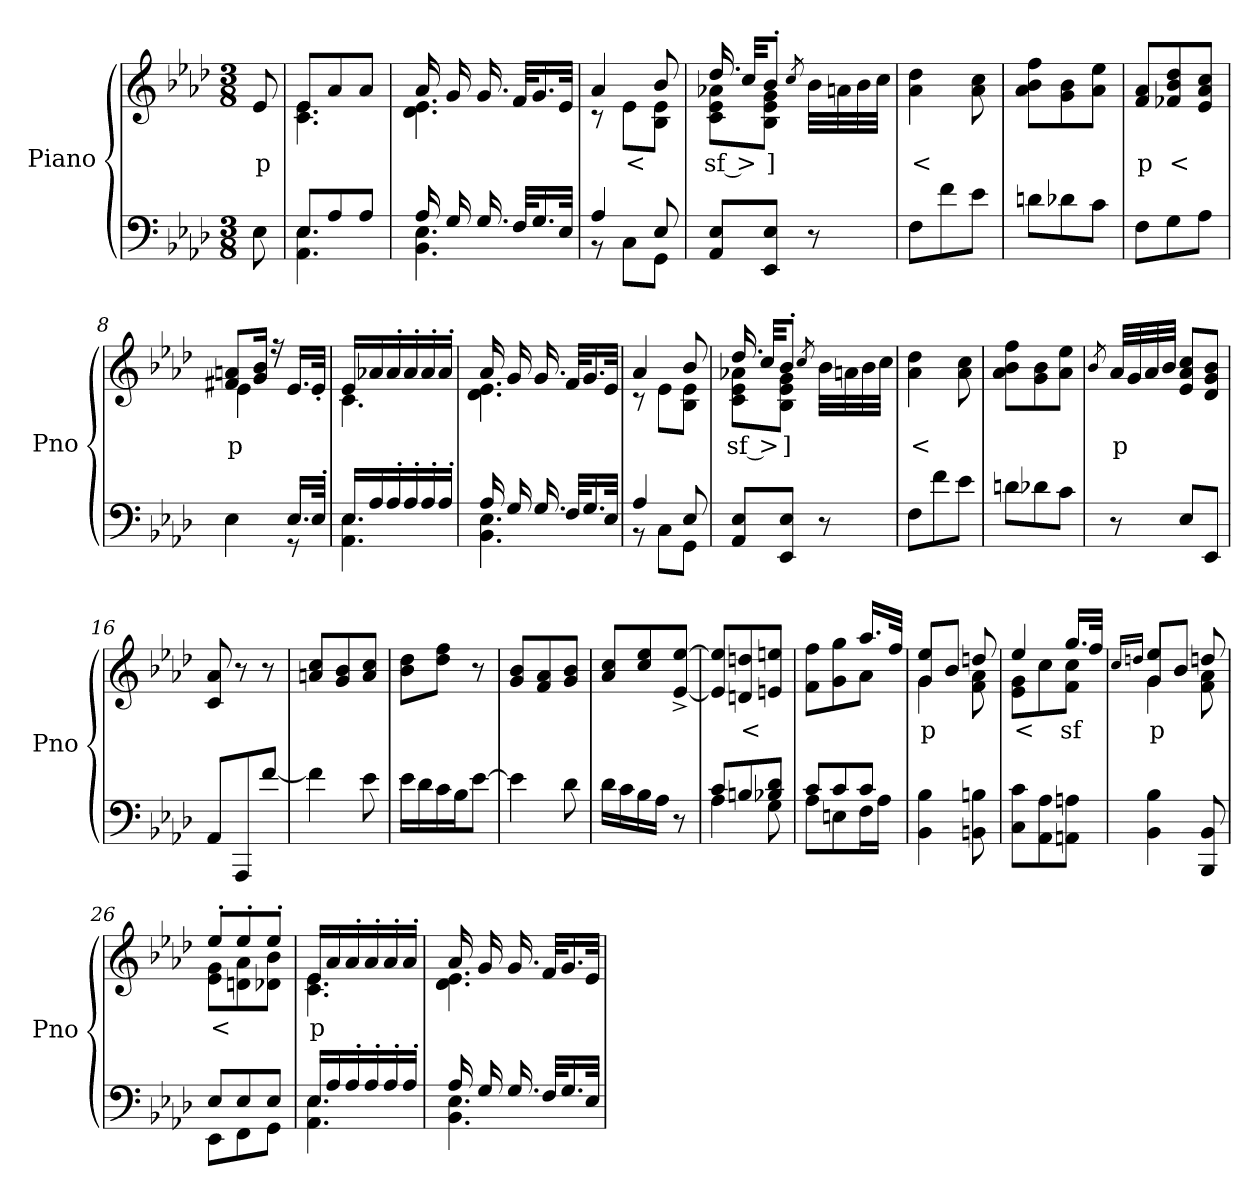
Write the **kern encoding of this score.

**kern	**kern	**text
*part2	*part1	*part1
*staff2	*staff1	*staff1
*I"Piano	*I"Piano	*
*I'Pno	*I'Pno	*
*clefF4	*clefG2	*
*k[b-e-a-d-]	*k[b-e-a-d-]	*
*A-:	*A-:	*
*M3/8	*M3/8	*
=	=	=
8E-\	8e-/	p
=1	=1	=1
*^	*^	*
8E-/L	4.AA-\ 4.E-\	8e-/L	4.c\ 4.e-\	.
8A-/	.	8a-/	.	.
8A-/J	.	8a-/J	.	.
=2	=2	=2	=2	=2
16A-/	4.BB-\ 4.E-\	16a-/	4.d-\ 4.e-\	.
16G/	.	16g/	.	.
16.G/	.	16.g/	.	.
32F/KLL	.	32f/KLL	.	.
16.G/	.	16.g/	.	.
32E-/JJk	.	32e-/JJk	.	.
=3	=3	=3	=3	=3
4A-/	8r	4a-/	8r	.
.	8C\L	.	8e-\L	<
8E-/	8GG\J	8b-/	8B-\ 8e-\J	.
*v	*v	*	*	*
=4	=4	=4	=4
8AA-/ 8E-/L	16.dd-/	8c\ 8e-\ 8a-X\L	sf >
.	32cc/KKL	.	.
8EE-/ 8E-/J	8b-'/J	8B-\ 8e-\ 8g\J	]
.	8qcc/	.	.
8r	32b-\LLL	8ryy	.
.	32an\	.	.
.	32b-\	.	.
.	32cc\JJJ	.	.
*	*v	*v	*
=5	=5	=5
8F\L	4a-\ 4dd-\	<
8f\	.	.
8e-\J	8a-\ 8cc\	.
=6	=6	=6
8dn\L	8a-\ 8b-\ 8ff\L	.
8d-X\	8g\ 8b-\	.
8c\J	8a-\ 8ee-\J	.
=7	=7	=7
8F\L	8f/ 8a-/L	p
8G\	8f-X/ 8b-/ 8dd-/	<
8A-\J	8e-/ 8a-/ 8cc/J	.
!!LO:LB:g=z
=8	=8	=8
*^	*^	*
4ryy	4E-\	8f#X/ 8an/L	4e-\	p
.	.	16g/ 16b-/Jk	.	.
.	.	16r	.	.
16.E-/LL	8r	16.e-/LL	8ryy	.
32E-'/JJk	.	32e-'/JJk	.	.
=9	=9	=9	=9	=9
16E-/LL	4.AA-\ 4.E-\	16e-/LL	4.c\	.
16A-/	.	16a-X/	.	.
16A-'/	.	16a-'/	.	.
16A-'/	.	16a-'/	.	.
16A-'/	.	16a-'/	.	.
16A-'/JJ	.	16a-'/JJ	.	.
=10	=10	=10	=10	=10
16A-/	4.BB-\ 4.E-\	16a-/	4.d-\ 4.e-\	.
16G/	.	16g/	.	.
16.G/	.	16.g/	.	.
32F/KLL	.	32f/KLL	.	.
16.G/	.	16.g/	.	.
32E-/JJk	.	32e-/JJk	.	.
=11	=11	=11	=11	=11
4A-/	8r	4a-/	8r	.
.	8C\L	.	8e-\L	.
8E-/	8GG\J	8b-/	8B-\ 8e-\J	.
*v	*v	*	*	*
=12	=12	=12	=12
8AA-/ 8E-/L	16.dd-/	8c\ 8e-\ 8a-X\L	sf >
.	32cc/KKL	.	.
8EE-/ 8E-/J	8b-'/J	8B-\ 8e-\ 8g\J	]
.	8qcc/	.	.
8r	32b-\LLL	8ryy	.
.	32an\	.	.
.	32b-\	.	.
.	32cc\JJJ	.	.
*	*v	*v	*
=13	=13	=13
8F\L	4a-\ 4dd-\	<
8f\	.	.
8e-\J	8a-\ 8cc\	.
=14	=14	=14
8dn\L	8a-\ 8b-\ 8ff\L	.
8d-X\	8g\ 8b-\	.
8c\J	8a-\ 8ee-\J	.
!!LO:LB:g=z
=15	=15	=15
.	8qb-/	.
8r	32a-/LLL	p
.	32g/	.
.	32a-/	.
.	32b-/JJJ	.
8E-/L	8e-/ 8a-/ 8cc/L	.
8EE-/J	8d-/ 8g/ 8b-/J	.
=16	=16	=16
8AA-/L	8c/ 8a-/	.
8AAA-/	8r	.
[8f/J	8r	.
=17	=17	=17
4f\]	8an/ 8cc/L	.
.	8g/ 8b-/	.
8e-\	8a/ 8cc/J	.
=18	=18	=18
16e-\LL	8b-\ 8dd-\L	.
16d-\	.	.
16c\	8dd-\ 8ff\J	.
16B-\J	.	.
[8e-\J	8r	.
=19	=19	=19
4e-\]	8g/ 8b-/L	.
.	8f/ 8a-/	.
8d-\	8g/ 8b-/J	.
=20	=20	=20
16d-\LL	8a-/ 8cc/L	.
16c\	.	.
16B-\	8cc/ 8ee-/	.
16A-\JJ	.	.
8r	[8e-/^ [8ee-/^J	.
=21	=21	=21
*^	*	*
8c/L	4A-\	8e-/] 8ee-/]L	.
8Bn/	.	8dn/ 8ddn/	<
8B-X/ 8d-/J	8G\	8en/ 8een/J	.
=22	=22	=22	=22
*	*	*^	*
8c/L	8A-\L	4ryy	8f\ 8ff\L	.
8c/	8En\	.	8g\ 8gg\	.
8c/J	16F\L	16.aa-/LL	8a-\J	.
.	16A-\JJ	.	.	.
.	.	32ff/JJk	.	.
*v	*v	*	*	*
=23	=23	=23	=23
*	*	*^	*
4BB-\ 4B-\	4ee-/	4g\	8g/L	p
.	.	.	8b-/J	.
8BBn\ 8Bn\	8ddn/	8f\ 8a-\	8ryy	.
*	*	*v	*v	*
!!LO:LB:g=z
=24	=24	=24	=24
8C\ 8c\L	4ee-/	8e-\ 8g\L	<
8AA-\ 8A-\	.	8cc\	.
8AAn\ 8An\J	16.gg/LL	8f\ 8cc\J	sf
.	32ff/JJk	.	.
=25	=25	=25	=25
*	*	*^	*
.	.	.	16qcc/LL	.
.	.	.	16qddn/JJ	.
4BB-\ 4B-\	4ee-/	4g\	8g/L	p
.	.	.	8b-/J	.
8BBB-/ 8BB-/	8dd/	8f\ 8a-\	8ryy	.
*	*	*v	*v	*
=26	=26	=26	=26
*^	*	*	*
8E-/L	8EE-\L	8ee-'/L	8e-\ 8g\L	<
8E-/	8FF\	8ee-'/	8dn\ 8a-\	.
8E-/J	8GG\J	8ee-'/J	8d-X\ 8b-\J	.
=27	=27	=27	=27	=27
16E-/LL	4.AA-\ 4.E-\	16e-/LL	4.c\ 4.e-\	p
16A-/	.	16a-/	.	.
16A-'/	.	16a-'/	.	.
16A-'/	.	16a-'/	.	.
16A-'/	.	16a-'/	.	.
16A-'/JJ	.	16a-'/JJ	.	.
=28	=28	=28	=28	=28
16A-/	4.BB-\ 4.E-\	16a-/	4.d-\ 4.e-\	.
16G/	.	16g/	.	.
16.G/	.	16.g/	.	.
32F/KLL	.	32f/KLL	.	.
16.G/	.	16.g/	.	.
32E-/JJk	.	32e-/JJk	.	.
*v	*v	*	*	*
*	*v	*v	*
=	=	=
*-	*-	*-
